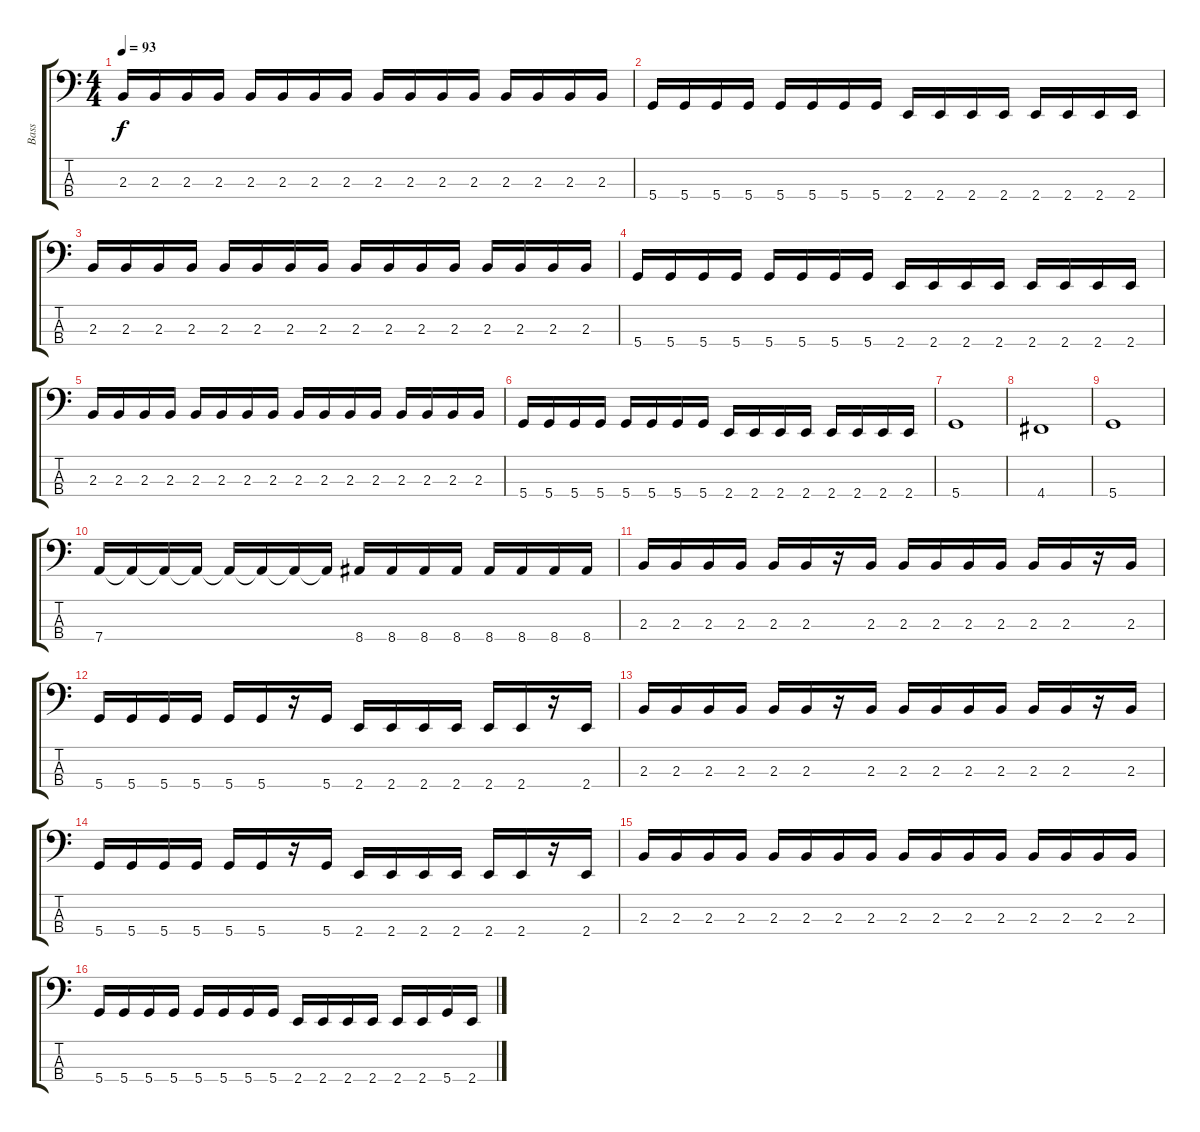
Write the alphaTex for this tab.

\track ("Bass" "Bass") {instrument electricbasspick}
\staff {score tabs}
\tuning (G2 D2 A1 D1) {hide}
\ts (4 4)
\tempo 93
\clef f4
\ks c
2.3.16{dy f} 2.3.16 2.3.16 2.3.16 2.3.16 2.3.16 2.3.16 2.3.16 2.3.16 2.3.16 2.3.16 2.3.16 2.3.16 2.3.16 2.3.16 2.3.16 |
5.4.16 5.4.16 5.4.16 5.4.16 5.4.16 5.4.16 5.4.16 5.4.16 2.4.16 2.4.16 2.4.16 2.4.16 2.4.16 2.4.16 2.4.16 2.4.16 |
2.3.16 2.3.16 2.3.16 2.3.16 2.3.16 2.3.16 2.3.16 2.3.16 2.3.16 2.3.16 2.3.16 2.3.16 2.3.16 2.3.16 2.3.16 2.3.16 |
5.4.16 5.4.16 5.4.16 5.4.16 5.4.16 5.4.16 5.4.16 5.4.16 2.4.16 2.4.16 2.4.16 2.4.16 2.4.16 2.4.16 2.4.16 2.4.16 |
2.3.16 2.3.16 2.3.16 2.3.16 2.3.16 2.3.16 2.3.16 2.3.16 2.3.16 2.3.16 2.3.16 2.3.16 2.3.16 2.3.16 2.3.16 2.3.16 |
5.4.16 5.4.16 5.4.16 5.4.16 5.4.16 5.4.16 5.4.16 5.4.16 2.4.16 2.4.16 2.4.16 2.4.16 2.4.16 2.4.16 2.4.16 2.4.16 |
5.4.1 |
4.4.1 |
5.4.1 |
7.4.16 7.4{t}.16 7.4{t}.16 7.4{t}.16 7.4{t}.16 7.4{t}.16 7.4{t}.16 7.4{t}.16 8.4.16 8.4.16 8.4.16 8.4.16 8.4.16 8.4.16 8.4.16 8.4.16 |
2.3.16 2.3.16 2.3.16 2.3.16 2.3.16 2.3.16 r.16 2.3.16 2.3.16 2.3.16 2.3.16 2.3.16 2.3.16 2.3.16 r.16 2.3.16 |
5.4.16 5.4.16 5.4.16 5.4.16 5.4.16 5.4.16 r.16 5.4.16 2.4.16 2.4.16 2.4.16 2.4.16 2.4.16 2.4.16 r.16 2.4.16 |
2.3.16 2.3.16 2.3.16 2.3.16 2.3.16 2.3.16 r.16 2.3.16 2.3.16 2.3.16 2.3.16 2.3.16 2.3.16 2.3.16 r.16 2.3.16 |
5.4.16 5.4.16 5.4.16 5.4.16 5.4.16 5.4.16 r.16 5.4.16 2.4.16 2.4.16 2.4.16 2.4.16 2.4.16 2.4.16 r.16 2.4.16 |
2.3.16 2.3.16 2.3.16 2.3.16 2.3.16 2.3.16 2.3.16 2.3.16 2.3.16 2.3.16 2.3.16 2.3.16 2.3.16 2.3.16 2.3.16 2.3.16 |
5.4.16 5.4.16 5.4.16 5.4.16 5.4.16 5.4.16 5.4.16 5.4.16 2.4.16 2.4.16 2.4.16 2.4.16 2.4.16 2.4.16 5.4.16 2.4.16
